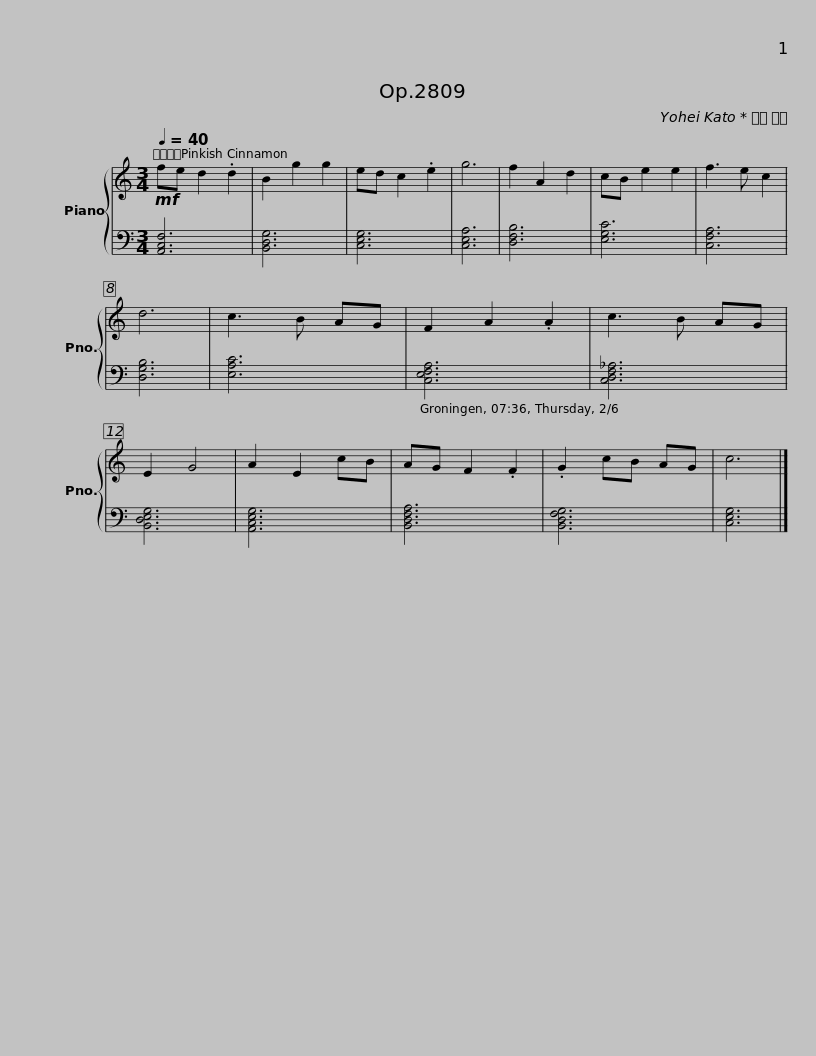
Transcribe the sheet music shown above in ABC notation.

X:1
%%score { 1 | 2 }
L:1/8
Q:1/4=40
M:3/4
I:linebreak $
K:C
V:1 treble
V:2 bass
V:1
!mf! fe d2 .d2 | B2 g2 g2 | ed c2 .e2 | g6 | f2 A2 d2 | %5
 cB e2 e2 | f3 e c2 | d6 | c3 B AG |$ F2 A2 .A2 | %10
 c3 B AG | E2 G4 | A2 E2 cB | AG F2 .F2 | .G2 cB AG | %15
 c6 |] %16
V:2
 [A,,C,F,]6 | [B,,D,G,]6 | [C,E,G,]6 | [C,E,A,]6 | [D,F,B,]6 | %5
 [E,G,C]6 | [C,F,A,]6 | [D,G,B,]6 | [E,A,C]6 |$ [C,E,F,A,]6 | %10
 [C,D,F,_A,]6 | [B,,D,E,G,]6 | [A,,C,E,G,]6 | [B,,D,F,A,]6 | [B,,D,F,G,]6 | %15
 [C,E,G,]6 |] %16
